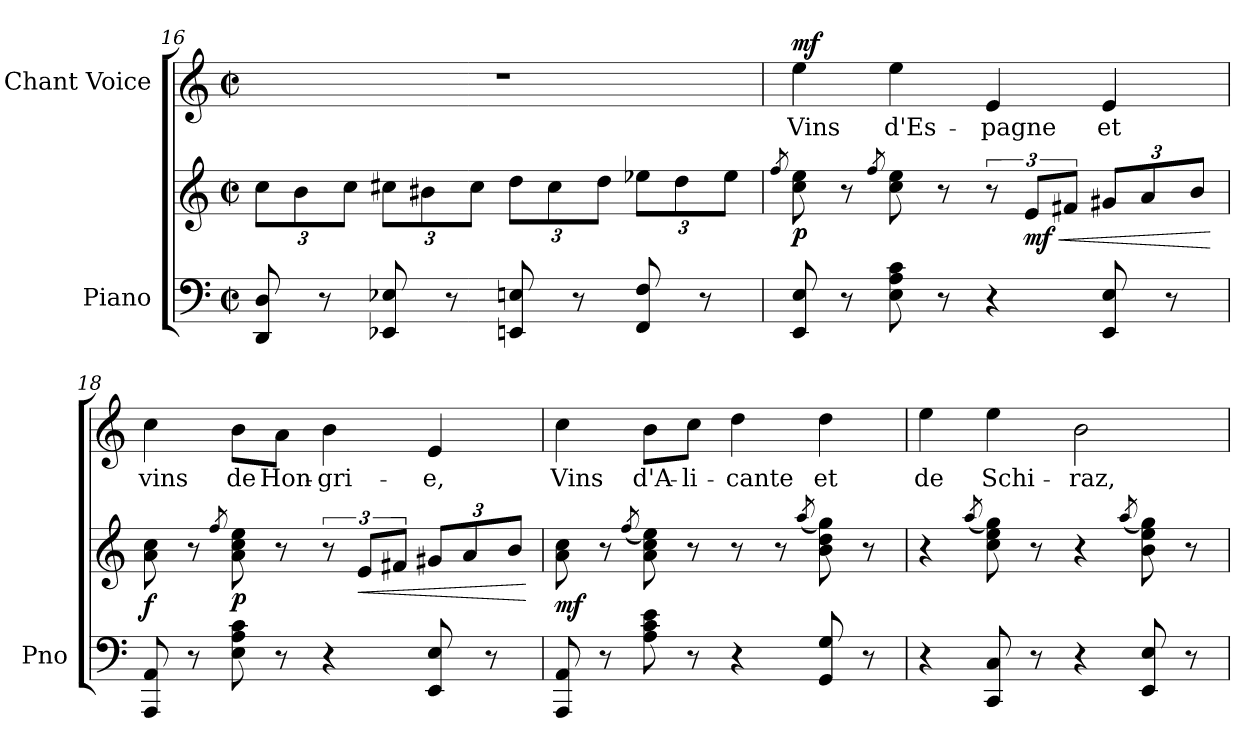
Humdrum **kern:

**kern	**kern	**dynam	**kern	**text	**dynam
*part2	*part2	*part2	*part1	*part1	*part1
*staff3	*staff2	*staff2/3	*staff1	*staff1	*staff1
*I"Piano	*	*	*I"Chant Voice	*	*
*I'Pno	*	*	*	*	*
*clefF4	*clefG2	*	*clefG2	*	*
*k[]	*k[]	*	*k[]	*	*
*M2/2	*M2/2	*	*M2/2	*	*
*met(c|)	*met(c|)	*	*met(c|)	*	*
*	*Xbrackettup	*	*	*	*
=16	=16	=16	=16	=16	=16
8DD/ 8D/	12cc\L	.	1r	.	.
.	12b\	.	.	.	.
8r	.	.	.	.	.
.	12cc\J	.	.	.	.
8EE-X/ 8E-X/	12cc#X\L	.	.	.	.
.	12b#X\	.	.	.	.
8r	.	.	.	.	.
.	12cc#\J	.	.	.	.
8EEn/ 8En/	12dd\L	.	.	.	.
.	12cc#\	.	.	.	.
8r	.	.	.	.	.
.	12dd\J	.	.	.	.
8FF/ 8F/	12ee-X\L	.	.	.	.
.	12dd\	.	.	.	.
8r	.	.	.	.	.
.	12ee-\J	.	.	.	.
=17	=17	=17	=17	=17	=17
.	8qff/	.	.	.	.
!	!	!LO:DY:b	!	!LO:LY:b	!LO:DY:a
8EE/ 8E/	8cc\ 8ee\	p	4ee\	Vins	mf
8r	8r	.	.	.	.
.	8qff/	.	.	.	.
!	!	!	!	!LO:LY:b	!
8E\ 8A\ 8c\	8cc\ 8ee\	.	4ee\	d'Es-	.
8r	8r	.	.	.	.
*	*brackettup	*	*	*	*
!	!	!	!	!LO:LY:b	!
4r	12r	.	4e/	-pagne	.
!	!	!LO:HP:b	!	!	!
!	!	!LO:DY:n=1:b	!	!	!
.	12e/L	< mf	.	.	.
.	12f#X/J	.	.	.	.
!	!	!	!	!LO:LY:b	!
8EE/ 8E/	12g#X/L	.	4e/	et	.
.	12a/	.	.	.	.
8r	.	.	.	.	.
.	12b/J	.	.	.	.
.	.	[	.	.	.
!!LO:LB:g=z
=18	=18	=18	=18	=18	=18
!	!	!LO:DY:b	!	!LO:LY:b	!
8AAA/ 8AA/	8a\ 8cc\	f	4cc\	vins	.
8r	8r	.	.	.	.
.	8qff/	.	.	.	.
!	!	!LO:DY:b	!	!LO:LY:b	!
8E\ 8A\ 8c\	8a\ 8cc\ 8ee\	p	8b\L	de	.
!	!	!	!	!LO:LY:b	!
8r	8r	.	8a\J	Hon-	.
!	!	!	!	!LO:LY:b	!
4r	12r	.	4b\	-gri-	.
!	!	!LO:HP:b	!	!	!
.	12e/L	<	.	.	.
.	12f#X/J	.	.	.	.
!	!	!	!	!LO:LY:b	!
8EE/ 8E/	12g#X/L	.	4e/	-e,	.
.	12a/	.	.	.	.
8r	.	.	.	.	.
.	12b/J	.	.	.	.
.	.	[	.	.	.
=19	=19	=19	=19	=19	=19
!	!	!LO:DY:b	!	!LO:LY:b	!
8AAA/ 8AA/	8a\ 8cc\	mf	4cc\	Vins	.
8r	8r	.	.	.	.
.	(<8qff/	.	.	.	.
!	!	!	!	!LO:LY:b	!
8A\ 8c\ 8e\	8a\ 8cc\ 8ee\)	.	8b\L	d'A-	.
!	!	!	!	!LO:LY:b	!
8r	8r	.	8cc\J	-li-	.
!	!	!	!	!LO:LY:b	!
4r	8r	.	4dd\	-cante	.
.	8r	.	.	.	.
.	(<8qaa/	.	.	.	.
!	!	!	!	!LO:LY:b	!
8GG/ 8G/	8b\ 8dd\ 8gg\)	.	4dd\	et	.
8r	8r	.	.	.	.
=20	=20	=20	=20	=20	=20
!	!	!	!	!LO:LY:b	!
4r	4r	.	4ee\	de	.
.	(<8qaa/	.	.	.	.
!	!	!	!	!LO:LY:b	!
8CC/ 8C/	8cc\ 8ee\ 8gg\)	.	4ee\	Schi-	.
8r	8r	.	.	.	.
!	!	!	!	!LO:LY:b	!
4r	4r	.	2b\	-raz,	.
.	(<8qaa/	.	.	.	.
8EE/ 8E/	8b\ 8ee\ 8gg\)	.	.	.	.
8r	8r	.	.	.	.
=	=	=	=	=	=
*-	*-	*-	*-	*-	*-
